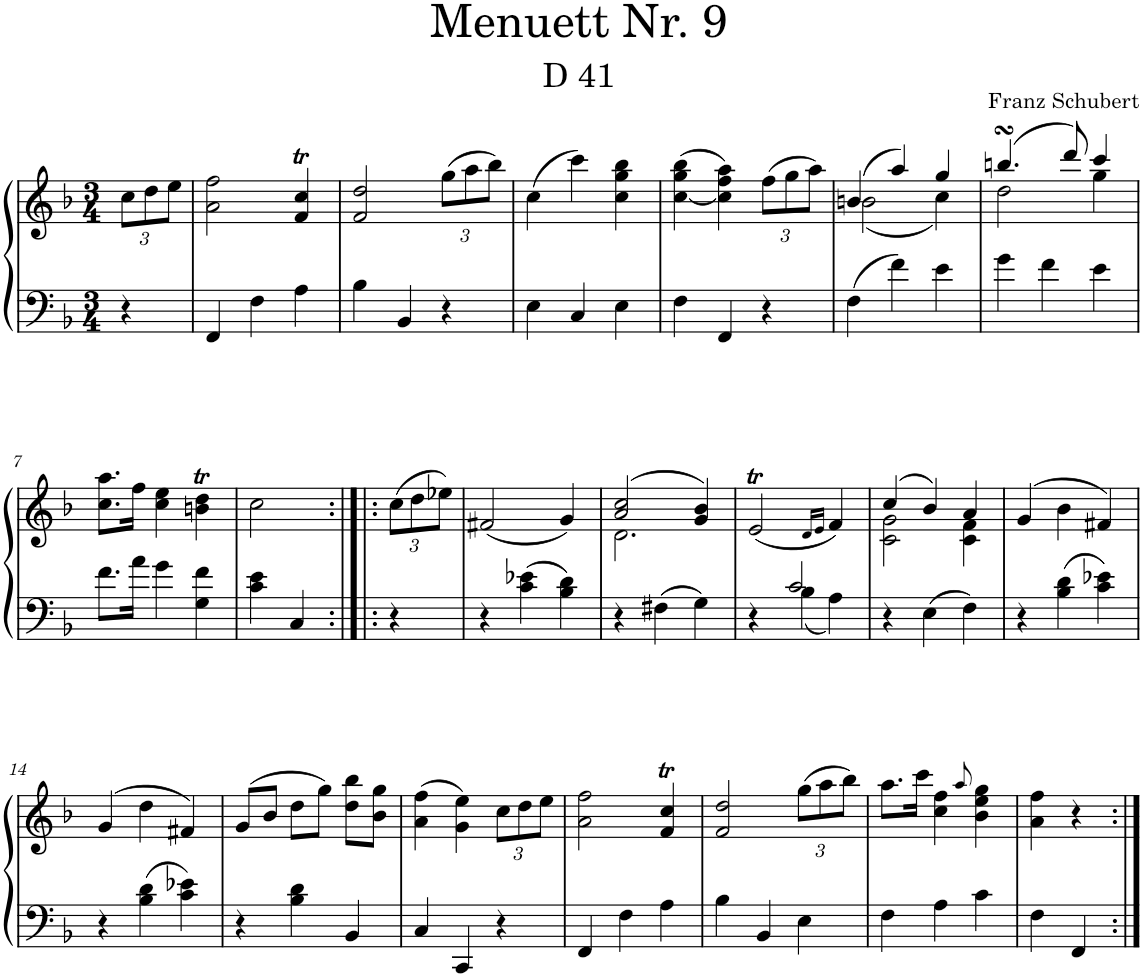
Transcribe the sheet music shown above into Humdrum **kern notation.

**kern	**kern
*part1	*part1
*staff2	*staff1
*I"Piano	*
*I'Pno.	*
*clefF4	*clefG2
*k[b-]	*k[b-]
*M3/4	*M3/4
*	*Xbrackettup
=	=
4r	12cc\L
.	12dd\
.	12ee\J
=1	=1
4FF/	2a\ 2ff\
4F\	.
4A\	4f/T 4cc/T
=2	=2
4B-\	2f/ 2dd/
4BB-/	.
4r	(12gg\L
.	12aa\
.	12bb-\J)
=3	=3
4E\	(4cc\
4C/	4ccc\)
4E\	4cc\ 4gg\ 4bb-\
=4	=4
4F\	([4cc\ 4gg\ 4bb-\
4FF/	4cc\] 4ff\ 4aa\)
4r	(12ff\L
.	12gg\
.	12aa\J)
=5	=5
*	*^
4F\	(4bn/	(2b\
4f\	4aa/)	.
4e\	4gg/	4cc\)
=6	=6	=6
4g\	(4.bbnsSsS/	2dd\
4f\	.	.
.	8ddd/)	.
4e\	4ccc/	4gg\
*	*v	*v
!!LO:LB:g=z
=7	=7
8.f\L	8.cc\ 8.aa\L
16a\Jk	16ff\Jk
4g\	4cc\ 4ee\
4G\ 4f\	4bn\T 4dd\T
=8	=8
4c\ 4e\	2cc\
4C/	.
=8X1:|!|:	=8X1:|!|:
4r	(12cc\L
.	12dd\
.	12ee-X\J)
=9	=9
4r	(2f#X/
4c\ 4e-X\	.
4B-\ 4d\	4g/)
=10	=10
*	*^
4r	(2a/ 2cc/	2.d\
4F#X\	.	.
4G\	4g/ 4b-/)	.
*	*v	*v
=11	=11
*^	*
4r	4ryy	(2et/
2c/	4B-\	.
.	.	16qd/LL
.	.	16qe/JJ
.	4A\	4f/)
*v	*v	*
=12	=12
*	*^
4r	(4cc/	2c\ 2g\
4E\	4b-/)	.
4F\	4a/	4c\ 4f\
*	*v	*v
=13	=13
4r	(4g/
4B-\ 4d\	4b-\
4c\ 4e-X\	4f#X/)
!!LO:LB:g=z
=14	=14
4r	(4g/
4B-\ 4d\	4dd\
4c\ 4e-X\	4f#X/)
=15	=15
4r	(8g/L
.	8b-/J
4B-\ 4d\	8dd\L
.	8gg\J)
4BB-/	8dd\ 8bb-\L
.	8b-\ 8gg\J
=16	=16
4C/	(4a\ 4ff\
4CC/	4g\ 4ee\)
4r	12cc\L
.	12dd\
.	12ee\J
=17	=17
4FF/	2a\ 2ff\
4F\	.
4A\	4f/T 4cc/T
=18	=18
4B-\	2f/ 2dd/
4BB-/	.
4E\	(12gg\L
.	12aa\
.	12bb-\J)
=19	=19
4F\	8.aa\L
.	16ccc\Jk
4A\	4cc\ 4ff\
.	8qaa/
4c\	4b-\ 4ee\ 4gg\
=20	=20
4F\	4a\ 4ff\
4FF/	4r
=:|!	=:|!
*-	*-
